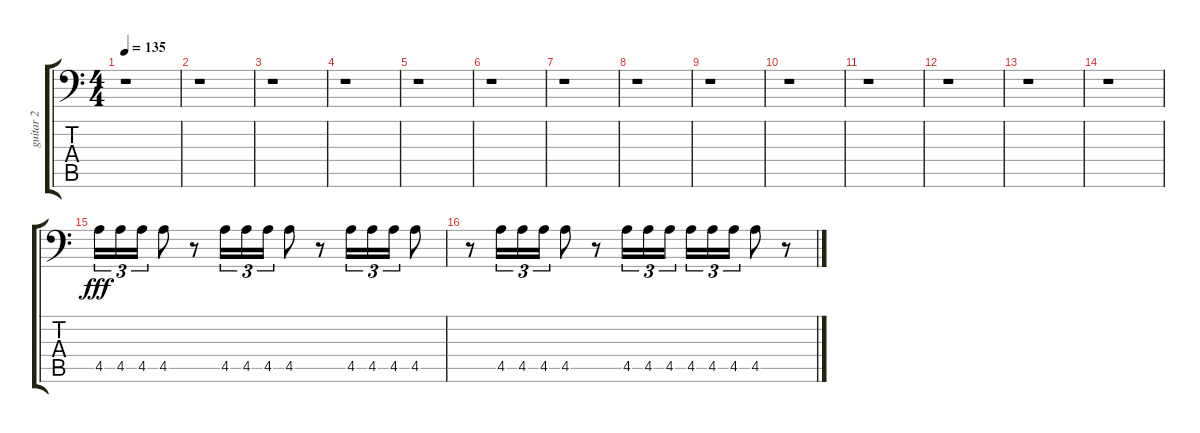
\track ("guitar 2" "guitar 2") {instrument distortionguitar}
\staff {score tabs}
\tuning (C4 G3 Eb3 Bb2 F2 Bb1) {hide}
\ts (4 4)
\tempo 135
\clef f4
\ks c
r.1{dy fff} |
r.1 |
r.1 |
r.1 |
r.1 |
r.1 |
r.1 |
r.1 |
r.1 |
r.1 |
r.1 |
r.1 |
r.1 |
r.1 |
4.5.16{tu (3 2)} 4.5.16{tu (3 2)} 4.5.16{tu (3 2)} 4.5.8 r.8 4.5.16{tu (3 2)} 4.5.16{tu (3 2)} 4.5.16{tu (3 2)} 4.5.8 r.8 4.5.16{tu (3 2)} 4.5.16{tu (3 2)} 4.5.16{tu (3 2)} 4.5.8 |
r.8 4.5.16{tu (3 2)} 4.5.16{tu (3 2)} 4.5.16{tu (3 2)} 4.5.8 r.8 4.5.16{tu (3 2)} 4.5.16{tu (3 2)} 4.5.16{tu (3 2) beam splitsecondary} 4.5.16{tu (3 2)} 4.5.16{tu (3 2)} 4.5.16{tu (3 2)} 4.5.8 r.8
